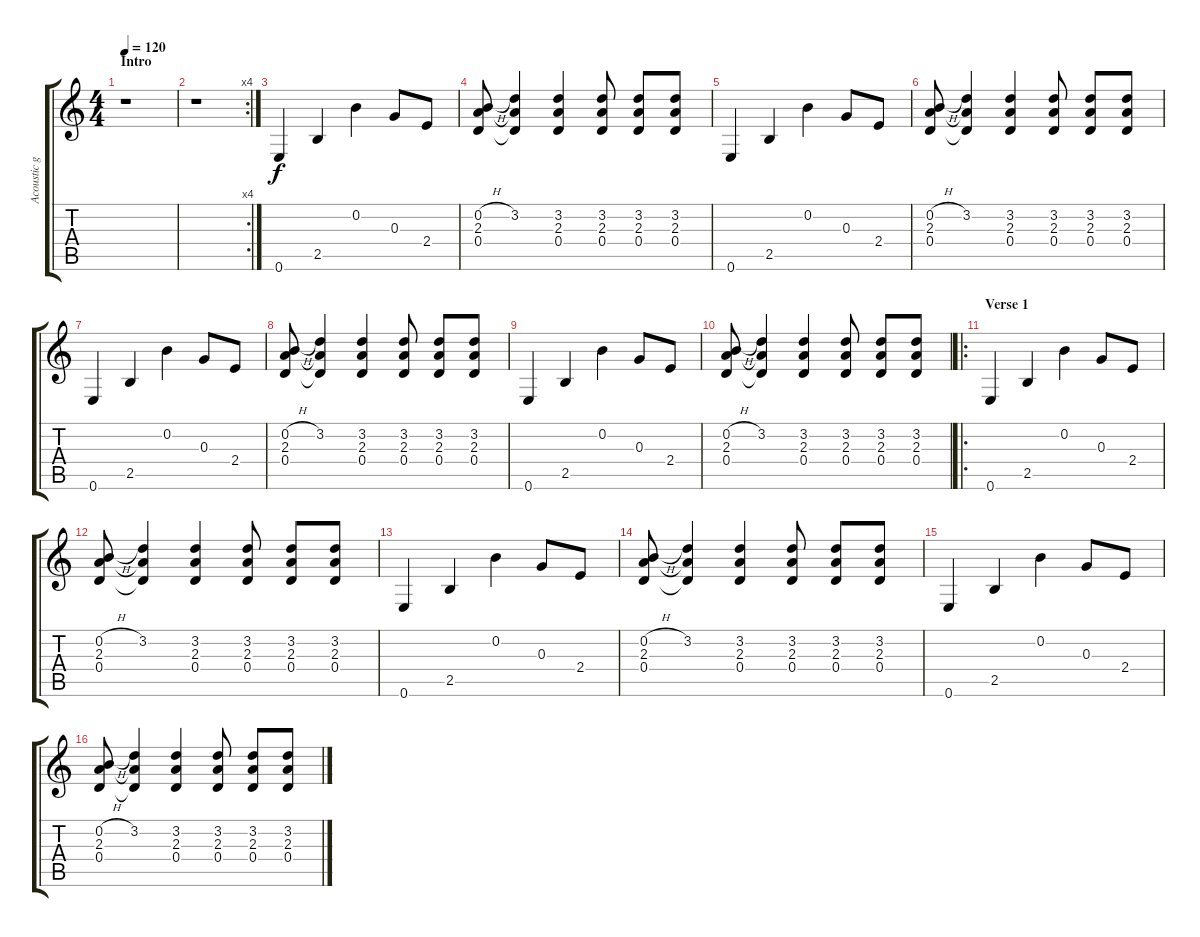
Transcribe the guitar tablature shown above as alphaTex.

\track ("Acoustic guitar" "Acoustic g") {instrument acousticguitarsteel}
\staff {score tabs}
\tuning (E4 B3 G3 D3 A2 E2) {hide}
\ts (4 4)
\section ("" "Intro")
\tempo 120
\clef g2
\ks c
r.1{dy f instrument acousticguitarsteel} |
\rc 4
r.1 |
0.6.4 2.5.4 0.2.4 0.3.8 2.4.8 |
(0.2{h} 2.3 0.4).8 (3.2 2.3{t} 0.4{t}).4 (3.2 2.3 0.4).4 (3.2 2.3 0.4).8 (3.2 2.3 0.4).8 (3.2 2.3 0.4).8 |
0.6.4 2.5.4 0.2.4 0.3.8 2.4.8 |
(0.2{h} 2.3 0.4).8 (3.2 2.3{t} 0.4{t}).4 (3.2 2.3 0.4).4 (3.2 2.3 0.4).8 (3.2 2.3 0.4).8 (3.2 2.3 0.4).8 |
0.6.4 2.5.4 0.2.4 0.3.8 2.4.8 |
(0.2{h} 2.3 0.4).8 (3.2 2.3{t} 0.4{t}).4 (3.2 2.3 0.4).4 (3.2 2.3 0.4).8 (3.2 2.3 0.4).8 (3.2 2.3 0.4).8 |
0.6.4 2.5.4 0.2.4 0.3.8 2.4.8 |
(0.2{h} 2.3 0.4).8 (3.2 2.3{t} 0.4{t}).4 (3.2 2.3 0.4).4 (3.2 2.3 0.4).8 (3.2 2.3 0.4).8 (3.2 2.3 0.4).8 |
\ro
\section ("" "Verse 1")
0.6.4 2.5.4 0.2.4 0.3.8 2.4.8 |
(0.2{h} 2.3 0.4).8 (3.2 2.3{t} 0.4{t}).4 (3.2 2.3 0.4).4 (3.2 2.3 0.4).8 (3.2 2.3 0.4).8 (3.2 2.3 0.4).8 |
0.6.4 2.5.4 0.2.4 0.3.8 2.4.8 |
(0.2{h} 2.3 0.4).8 (3.2 2.3{t} 0.4{t}).4 (3.2 2.3 0.4).4 (3.2 2.3 0.4).8 (3.2 2.3 0.4).8 (3.2 2.3 0.4).8 |
0.6.4 2.5.4 0.2.4 0.3.8 2.4.8 |
(0.2{h} 2.3 0.4).8 (3.2 2.3{t} 0.4{t}).4 (3.2 2.3 0.4).4 (3.2 2.3 0.4).8 (3.2 2.3 0.4).8 (3.2 2.3 0.4).8
